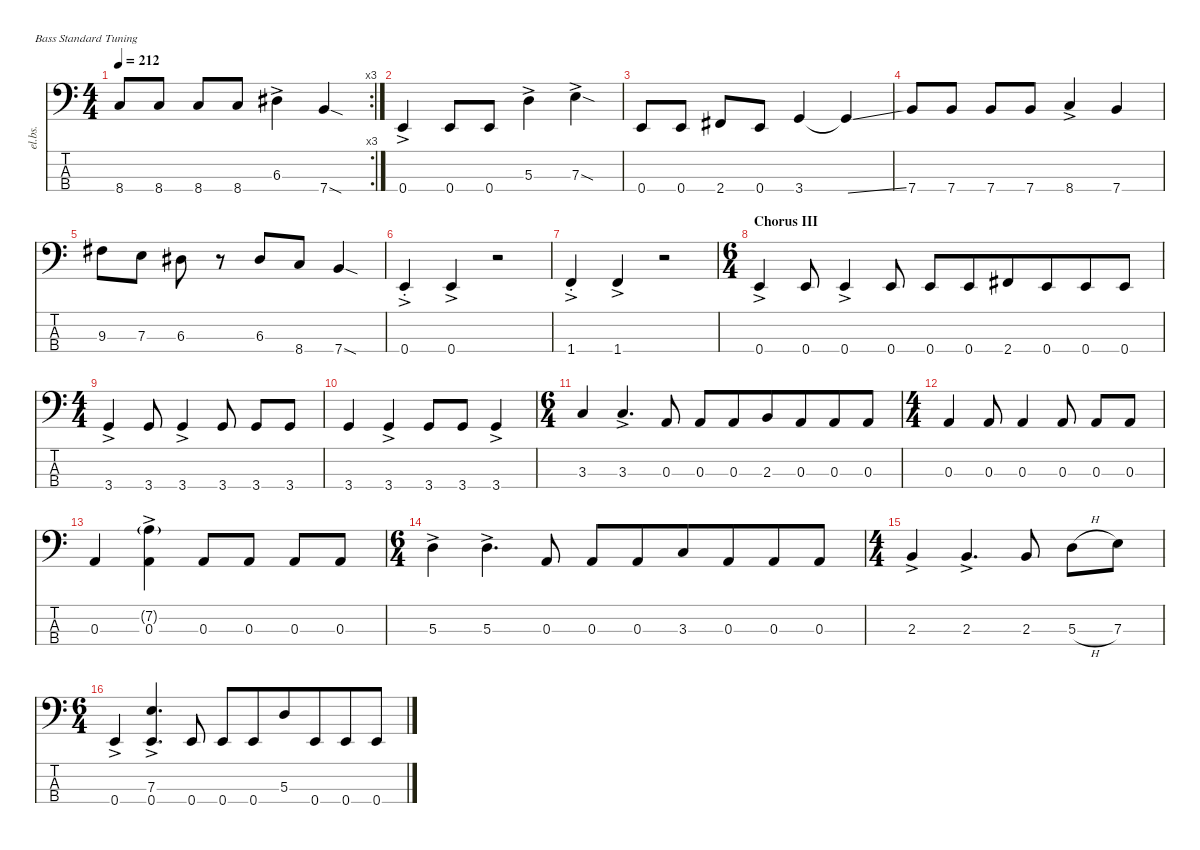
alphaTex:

\defaultSystemsLayout 4
\hideDynamics
\bracketExtendMode nobrackets
\track ("Bass" "el.bs.") {instrument electricbassfinger}
\staff {score tabs}
\tuning (G2 D2 A1 E1)
\rc 3
\ts (4 4)
\tempo 212
\clef f4
\ks c
8.4.8{dy f} 8.4.8 8.4.8 8.4.8 6.3{ac acc #}.4{dy mf} 7.4{sod}.4{dy f} |
0.4{ac}.4{dy mf} 0.4.8{dy f} 0.4.8 5.3{ac}.4{dy mf} 7.3{sod ac}.4 |
0.4.8{dy f} 0.4.8 2.4{acc #}.8 0.4.8 3.4.4 3.4{ss t}.4 |
7.4.8 7.4.8 7.4.8 7.4.8 8.4{ac}.4{dy mf} 7.4.4{dy f} |
9.3{acc #}.8 7.3.8 6.3{acc #}.8 r.8 6.3{acc #}.8 8.4.8 7.4{sod}.4 |
0.4{ac st}.4{dy mf} 0.4{ac}.4 r.2 |
1.4{ac st}.4 1.4{ac}.4 r.2 |
\ts (6 4)
\beaming (8 2 2 2 6)
\section ("" "Chorus III")
0.4{ac}.4 0.4.8{dy f} 0.4{ac}.4{dy mf} 0.4.8{dy f} 0.4.8 0.4.8 2.4{acc #}.8 0.4.8 0.4.8 0.4.8 |
\ts (4 4)
\beaming (8 2 2 2 2)
3.4{ac}.4{dy mf} 3.4.8{dy f} 3.4{ac}.4{dy mf} 3.4.8{dy f} 3.4.8 3.4.8 |
3.4.4 3.4{ac}.4{dy mf} 3.4.8{dy f} 3.4.8 3.4{ac}.4{dy mf} |
\ts (6 4)
\beaming (8 2 2 2 6)
3.3.4{dy f} 3.3{ac}.4{d dy mf} 0.3.8{dy f} 0.3.8 0.3.8 2.3.8 0.3.8 0.3.8 0.3.8 |
\ts (4 4)
\beaming (8 2 2 2 2)
0.3.4 0.3.8 0.3.4 0.3.8 0.3.8 0.3.8 |
0.3.4 (7.2{g} 0.3{ac}).4{dy ff} 0.3.8{dy f} 0.3.8 0.3.8 0.3.8 |
\ts (6 4)
\beaming (8 2 2 2 6)
5.3{ac}.4{dy mf} 5.3{ac}.4{d} 0.3.8{dy f} 0.3.8 0.3.8 3.3.8 0.3.8 0.3.8 0.3.8 |
\ts (4 4)
\beaming (8 2 2 2 2)
2.3{ac}.4{dy mf} 2.3{ac}.4{d} 2.3.8{dy f} 5.3{h}.8 7.3.8 |
\ts (6 4)
\beaming (8 2 2 2 6)
0.4{ac}.4{dy mf} (7.3{ac} 0.4{ac}).4{d} 0.4.8{dy f} 0.4.8 0.4.8 5.3.8 0.4.8 0.4.8 0.4.8
